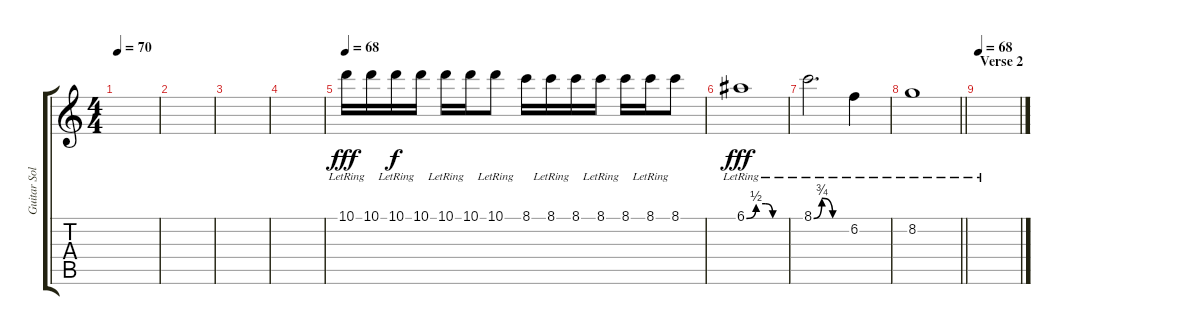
\track ("Guitar Solo (Extra)" "Guitar Sol") {instrument acousticguitarnylon}
\staff {score tabs}
\tuning (E4 B3 G3 D3 A2 E2) {hide}
\ts (4 4)
\tempo 70
\clef g2
\ks c
|
|
|
|
\tempo 68
10.1{lr}.16{dy fff} 10.1.16 10.1{lr}.16{dy f} 10.1.16 10.1{lr}.16 10.1.16 10.1{lr}.8 8.1.16 8.1{lr}.16 8.1.16 8.1{lr}.16 8.1.16 8.1{lr}.16 8.1.8 |
6.1{be (custom 0 0 15 2 30 2 41 0 60 0) lr}.1{dy fff} |
8.1{be (custom 0 0 15 3 35 0 60 0) lr}.2{d} 6.2{lr}.4 |
\barLineRight lightlight
8.2{lr}.1 |
\section ("" "Verse 2")
\tempo 68
